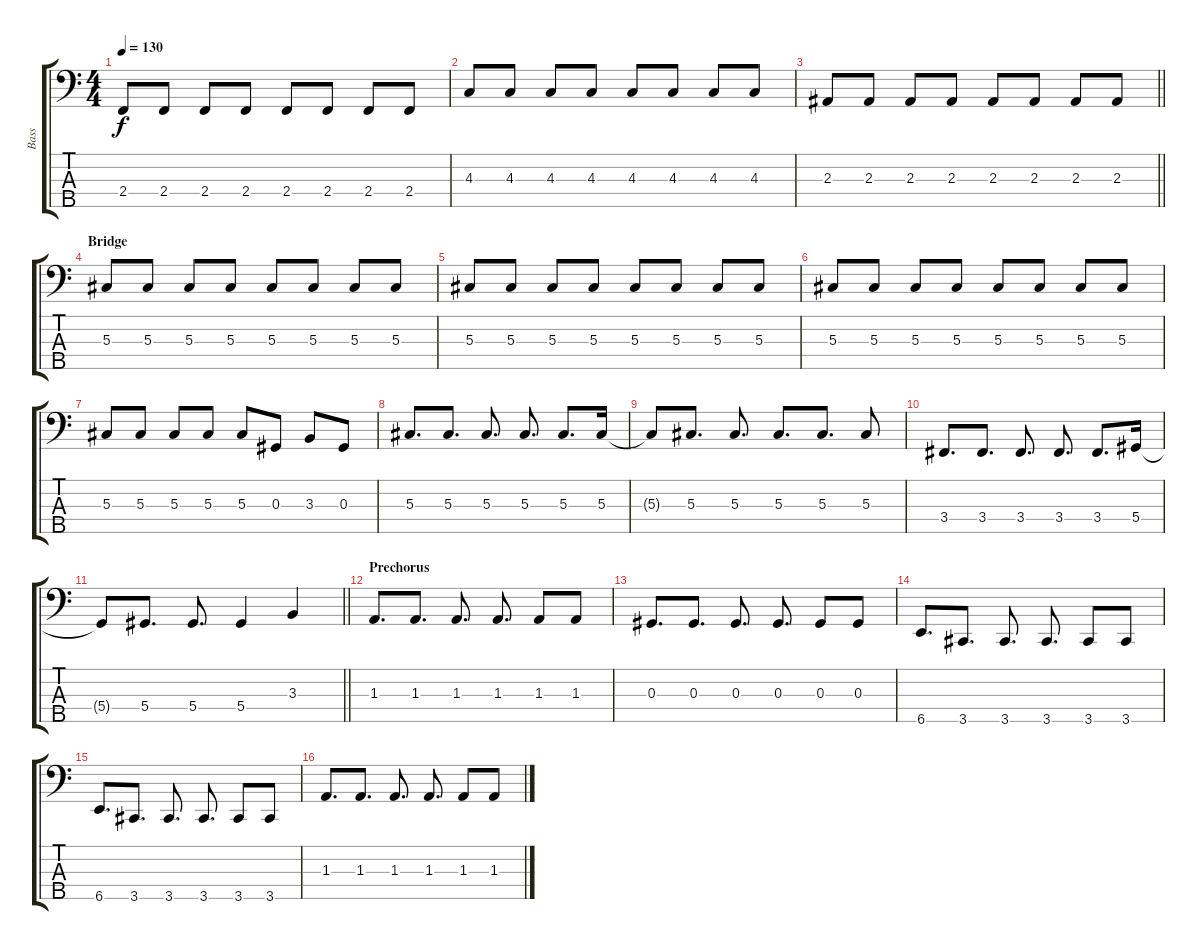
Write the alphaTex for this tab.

\track ("Bass" "Bass") {instrument electricbassfinger}
\staff {score tabs}
\tuning (Gb2 Db2 Ab1 Eb1 Bb0) {hide}
\ts (4 4)
\tempo 130
\clef f4
\ks c
2.4.8{dy f} 2.4.8 2.4.8 2.4.8 2.4.8 2.4.8 2.4.8 2.4.8 |
4.3.8 4.3.8 4.3.8 4.3.8 4.3.8 4.3.8 4.3.8 4.3.8 |
\barLineRight lightlight
2.3.8 2.3.8 2.3.8 2.3.8 2.3.8 2.3.8 2.3.8 2.3.8 |
\section ("" "Bridge")
5.3.8 5.3.8 5.3.8 5.3.8 5.3.8 5.3.8 5.3.8 5.3.8 |
5.3.8 5.3.8 5.3.8 5.3.8 5.3.8 5.3.8 5.3.8 5.3.8 |
5.3.8 5.3.8 5.3.8 5.3.8 5.3.8 5.3.8 5.3.8 5.3.8 |
5.3.8 5.3.8 5.3.8 5.3.8 5.3.8 0.3.8 3.3.8 0.3.8 |
5.3.8{d} 5.3.8{d} 5.3.8{d} 5.3.8{d} 5.3.8{d} 5.3.16 |
5.3{t}.8 5.3.8{d} 5.3.8{d} 5.3.8{d} 5.3.8{d} 5.3.8 |
3.4.8{d} 3.4.8{d} 3.4.8{d} 3.4.8{d} 3.4.8{d} 5.4.16 |
\barLineRight lightlight
5.4{t}.8 5.4.8{d} 5.4.8{d} 5.4.4 3.3.4 |
\section ("" "Prechorus")
1.3.8{d} 1.3.8{d} 1.3.8{d} 1.3.8{d} 1.3.8 1.3.8 |
0.3.8{d} 0.3.8{d} 0.3.8{d} 0.3.8{d} 0.3.8 0.3.8 |
6.5.8{d} 3.5.8{d} 3.5.8{d} 3.5.8{d} 3.5.8 3.5.8 |
6.5.8{d} 3.5.8{d} 3.5.8{d} 3.5.8{d} 3.5.8 3.5.8 |
1.3.8{d} 1.3.8{d} 1.3.8{d} 1.3.8{d} 1.3.8 1.3.8
